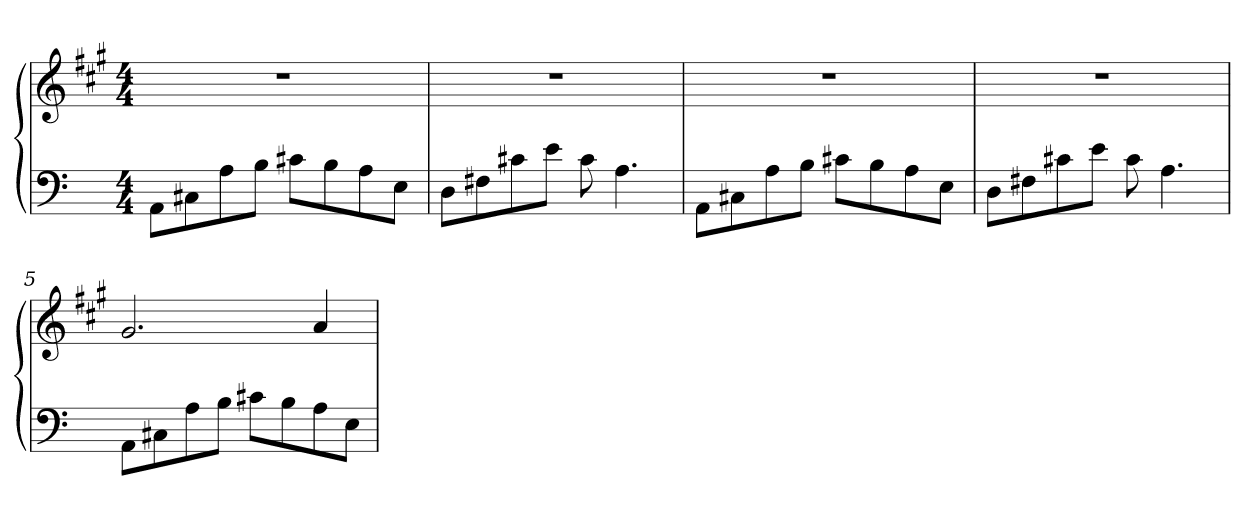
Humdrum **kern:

**kern	**kern
*part1	*part1
*staff2	*staff1
*clefF4	*clefG2
*	*k[f#c#g#]
*M4/4	*M4/4
=1	=1
8AAL	1r
8C#X	.
8A	.
8BJ	.
8c#XL	.
8B	.
8A	.
8EJ	.
=2	=2
8DL	1r
8F#X	.
8c#X	.
8eJ	.
8c#	.
4.A	.
=3	=3
8AAL	1r
8C#X	.
8A	.
8BJ	.
8c#XL	.
8B	.
8A	.
8EJ	.
=4	=4
8DL	1r
8F#X	.
8c#X	.
8eJ	.
8c#	.
4.A	.
=5	=5
8AAL	2.g#
8C#X	.
8A	.
8BJ	.
8c#XL	.
8B	.
8A	4a
8EJ	.
=	=
*-	*-
